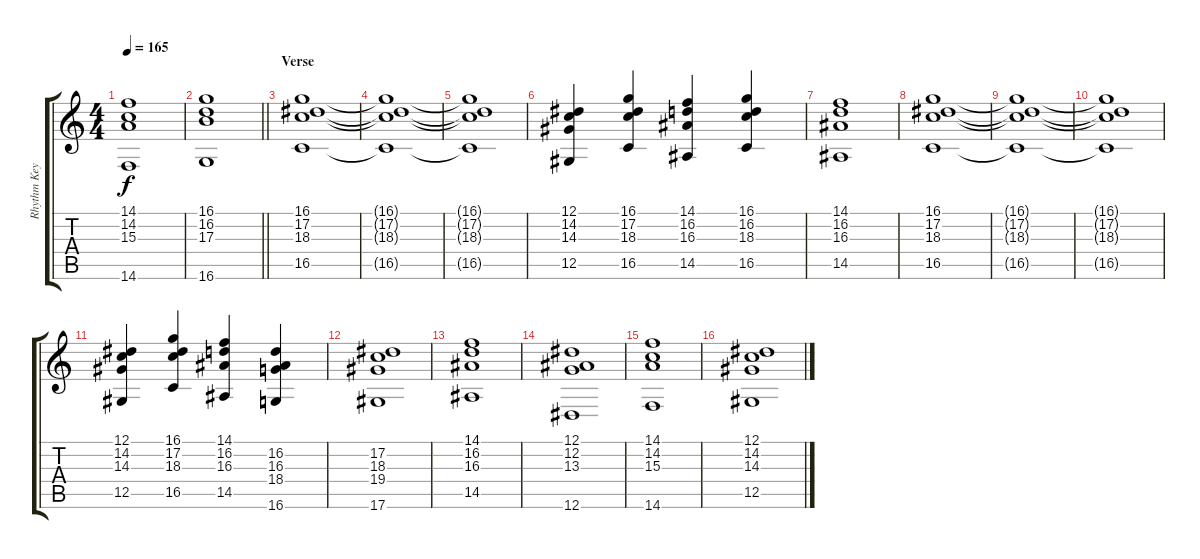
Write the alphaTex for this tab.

\track ("Rhythm Keyboard" "Rhythm Key") {instrument stringensemble1}
\staff {score tabs}
\tuning (Eb4 Bb3 Gb3 Db3 Ab2 Eb2) {hide}
\ts (4 4)
\tempo 165
\clef g2
\ks c
(14.1 14.2 15.3 14.6).1{dy f} |
\barLineRight lightlight
(16.1 16.2 17.3 16.6).1 |
\section ("" "Verse")
(16.1 17.2 18.3 16.5).1 |
(16.1{t} 17.2{t} 18.3{t} 16.5{t}).1 |
(16.1{t} 17.2{t} 18.3{t} 16.5{t}).1 |
(12.1 14.2 14.3 12.5).4 (16.1 17.2 18.3 16.5).4 (14.1 16.2 16.3 14.5).4 (16.1 16.2 18.3 16.5).4 |
(14.1 16.2 16.3 14.5).1 |
(16.1 17.2 18.3 16.5).1 |
(16.1{t} 17.2{t} 18.3{t} 16.5{t}).1 |
(16.1{t} 17.2{t} 18.3{t} 16.5{t}).1 |
(12.1 14.2 14.3 12.5).4 (16.1 17.2 18.3 16.5).4 (14.1 16.2 16.3 14.5).4 (16.2 16.3 18.4 16.6).4 |
(17.2 18.3 19.4 17.6).1 |
(14.1 16.2 16.3 14.5).1 |
(12.1 12.2 13.3 12.6).1 |
(14.1 14.2 15.3 14.6).1 |
(12.1 14.2 14.3 12.5).1
